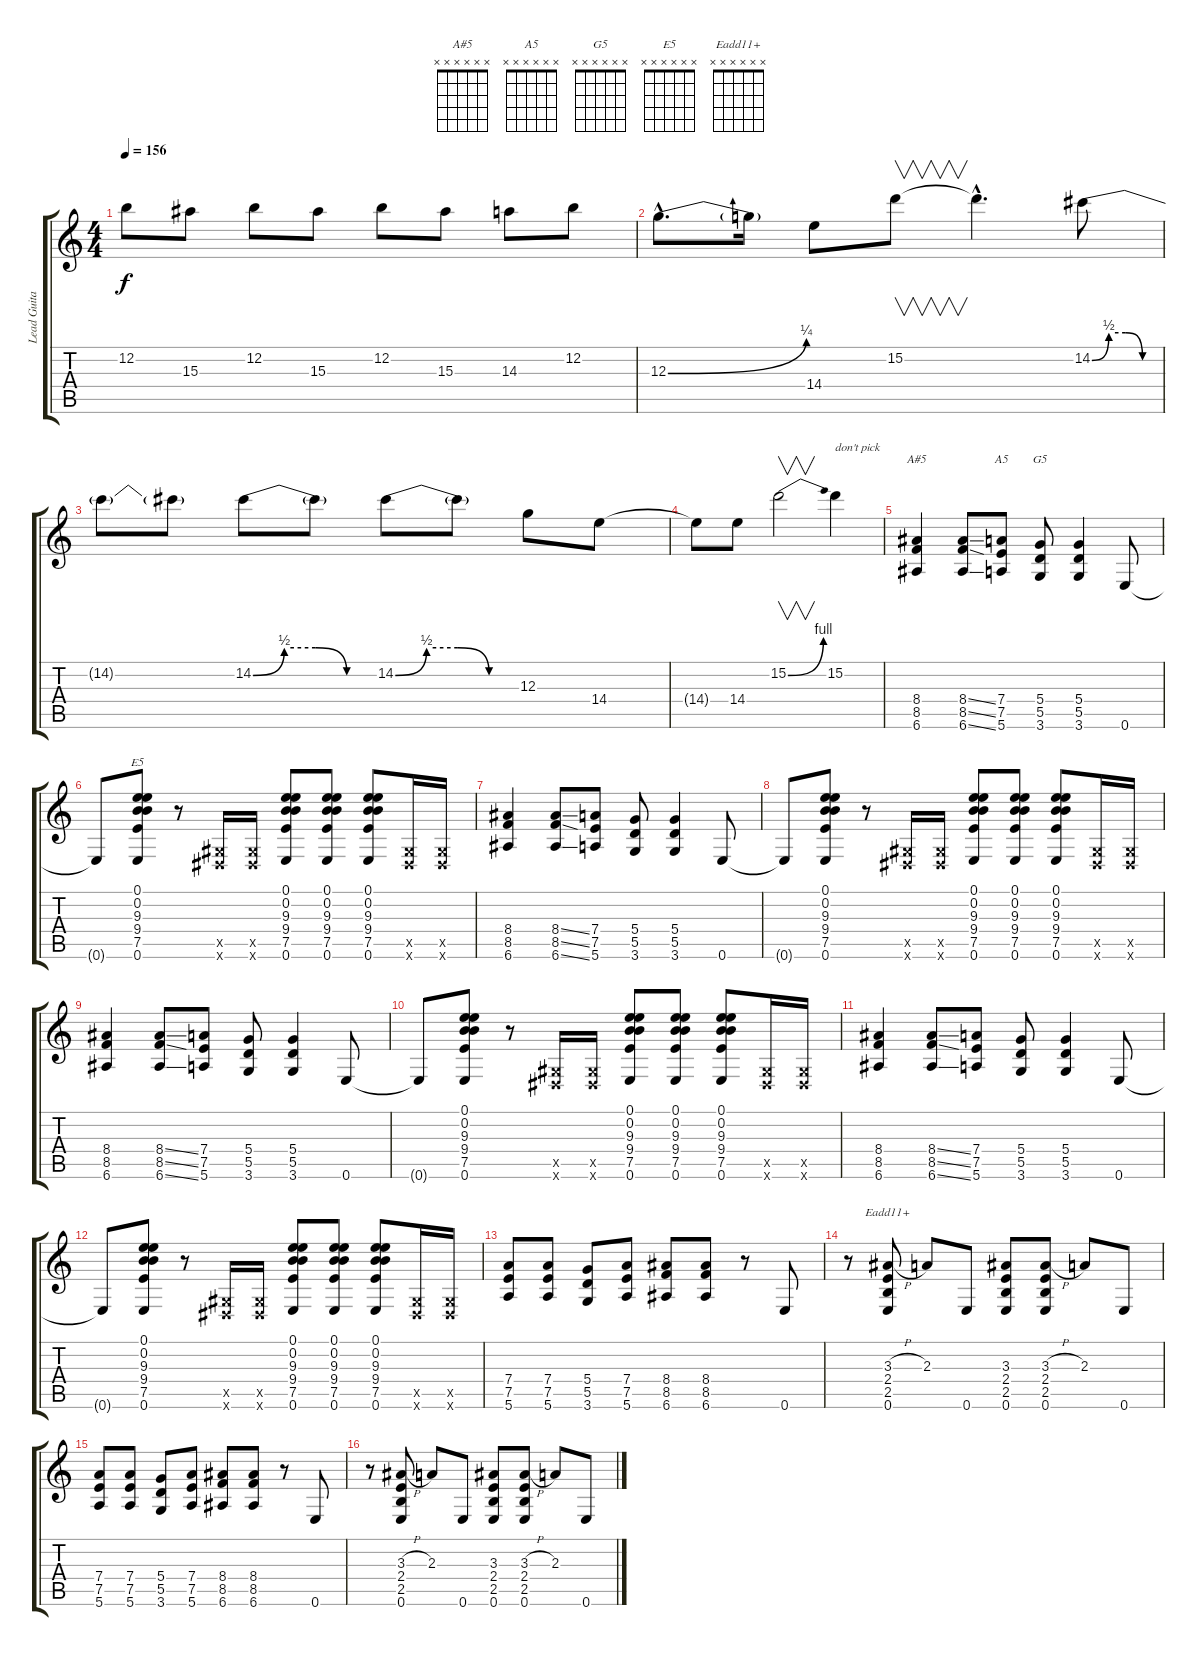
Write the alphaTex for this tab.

\track ("Lead Guitar: Slash" "Lead Guita") {instrument overdrivenguitar}
\staff {score tabs}
\tuning (E4 B3 G3 D3 A2 E2) {hide}
\chord ("A#5" x x x x x x) {firstfret 0}
\chord ("A5" x x x x x x) {firstfret 0}
\chord ("G5" x x x x x x) {firstfret 0}
\chord ("E5" x x x x x x) {firstfret 0}
\chord ("Eadd11+" x x x x x x) {firstfret 0}
\ts (4 4)
\tempo 156
\clef g2
\ks c
12.2.8{dy f} 15.3.8 12.2.8 15.3.8 12.2.8 15.3.8 14.3.8 12.2.8 |
12.3{be (bend 0 0 60 1) hac}.8{d} 12.3{t}.16 14.4.8 15.2.8{v} 15.2{hac t}.4{d} 14.2{be (custom 0 0 15 2 30 2 45 0 60 0)}.8 |
14.2{t}.8 14.2{t}.8 14.2{be (custom 0 0 15 2 30 2 45 0 60 0)}.8 14.2{t}.8 14.2{be (custom 0 0 15 2 30 2 45 0 60 0)}.8 14.2{t}.8 12.3.8 14.4.8 |
14.4{t}.8 14.4.8 15.2{be (bend 0 0 60 4)}.2{v} 15.2.4{txt "don't pick"} |
(8.4 8.5 6.6).4{ch "A#5" instrument overdrivenguitar} (8.4{ss} 8.5{ss} 6.6{ss}).8 (7.4 7.5 5.6).8{ch "A5"} (5.4 5.5 3.6).8{ch "G5"} (5.4 5.5 3.6).4 0.6.8 |
0.6{t}.8 (0.1 0.2 9.3 9.4 7.5 0.6).8{ch "E5"} r.8 (-1.5{x} -1.6{x}).16 (-1.5{x} -1.6{x}).16 (0.1 0.2 9.3 9.4 7.5 0.6).8 (0.1 0.2 9.3 9.4 7.5 0.6).8 (0.1 0.2 9.3 9.4 7.5 0.6).8 (-1.5{x} -1.6{x}).16 (-1.5{x} -1.6{x}).16 |
(8.4 8.5 6.6).4 (8.4{ss} 8.5{ss} 6.6{ss}).8 (7.4 7.5 5.6).8 (5.4 5.5 3.6).8 (5.4 5.5 3.6).4 0.6.8 |
0.6{t}.8 (0.1 0.2 9.3 9.4 7.5 0.6).8 r.8 (-1.5{x} -1.6{x}).16 (-1.5{x} -1.6{x}).16 (0.1 0.2 9.3 9.4 7.5 0.6).8 (0.1 0.2 9.3 9.4 7.5 0.6).8 (0.1 0.2 9.3 9.4 7.5 0.6).8 (-1.5{x} -1.6{x}).16 (-1.5{x} -1.6{x}).16 |
(8.4 8.5 6.6).4 (8.4{ss} 8.5{ss} 6.6{ss}).8 (7.4 7.5 5.6).8 (5.4 5.5 3.6).8 (5.4 5.5 3.6).4 0.6.8 |
0.6{t}.8 (0.1 0.2 9.3 9.4 7.5 0.6).8 r.8 (-1.5{x} -1.6{x}).16 (-1.5{x} -1.6{x}).16 (0.1 0.2 9.3 9.4 7.5 0.6).8 (0.1 0.2 9.3 9.4 7.5 0.6).8 (0.1 0.2 9.3 9.4 7.5 0.6).8 (-1.5{x} -1.6{x}).16 (-1.5{x} -1.6{x}).16 |
(8.4 8.5 6.6).4 (8.4{ss} 8.5{ss} 6.6{ss}).8 (7.4 7.5 5.6).8 (5.4 5.5 3.6).8 (5.4 5.5 3.6).4 0.6.8 |
0.6{t}.8 (0.1 0.2 9.3 9.4 7.5 0.6).8 r.8 (-1.5{x} -1.6{x}).16 (-1.5{x} -1.6{x}).16 (0.1 0.2 9.3 9.4 7.5 0.6).8 (0.1 0.2 9.3 9.4 7.5 0.6).8 (0.1 0.2 9.3 9.4 7.5 0.6).8 (-1.5{x} -1.6{x}).16 (-1.5{x} -1.6{x}).16 |
(7.4 7.5 5.6).8 (7.4 7.5 5.6).8 (5.4 5.5 3.6).8 (7.4 7.5 5.6).8 (8.4 8.5 6.6).8 (8.4 8.5 6.6).8 r.8 0.6.8 |
r.8 (3.3{h} 2.4 2.5 0.6).8{ch "Eadd11+"} 2.3.8 0.6.8 (3.3 2.4 2.5 0.6).8 (3.3{h} 2.4 2.5 0.6).8 2.3.8 0.6.8 |
(7.4 7.5 5.6).8 (7.4 7.5 5.6).8 (5.4 5.5 3.6).8 (7.4 7.5 5.6).8 (8.4 8.5 6.6).8 (8.4 8.5 6.6).8 r.8 0.6.8 |
r.8 (3.3{h} 2.4 2.5 0.6).8 2.3.8 0.6.8 (3.3 2.4 2.5 0.6).8 (3.3{h} 2.4 2.5 0.6).8 2.3.8 0.6.8
